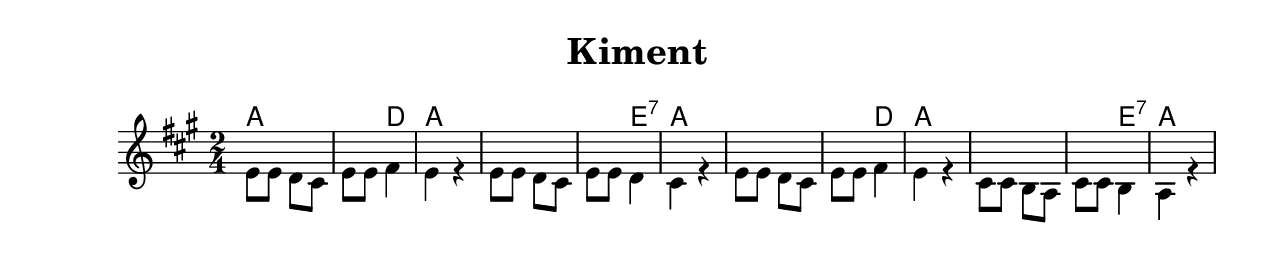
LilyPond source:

\version "2.18.0"
\language "english"
%moved \header into \score for includes to work

\paper{
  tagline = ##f
  print-all-headers = ##t
  #(set-paper-size "letter")
}
date = #(strftime "%d-%m-%Y" (localtime (current-time)))

%%\markup{ \italic{ " Updated " \date  }  }
%\markup{ Got something to say? }

%#################################### Melody ########################
notes = \relative c' {

  e8 e d cs
  e8 e fs4
  e4 r
  e8 e d cs
  e8 e d4
  cs 4 r

  e8 e d cs
  e8 e fs4
  e4 r
  cs8 cs b a
  cs8 cs b4
  a4 r
}

melody = {
  <<
    \clef treble
    \key a \major
    \time 2/4
   % \transpose c c'\notes
    \\
    \notes
  >>
}

%################################# Lyrics #####################
%\addlyrics{ Doe a deer }
%################################# Chords #######################
harmonies = \chordmode {
  a2
  a4
  d4
  a2
  a2
  a4
  e4:7
  a2
  a2
  a4
  d4
  a2
  a2
  a4
  e4:7
  a2
}

\score {
  <<
    \new ChordNames {
      \set chordChanges = ##t
      \harmonies
    }
    \new Staff
    \melody
  >>
  \header{
    title= "Kiment"
    subtitle=""
    arranger= ""
  }
  \layout{indent = 1.0\cm}
  \midi{
    \tempo 4 = 120
  }
}
